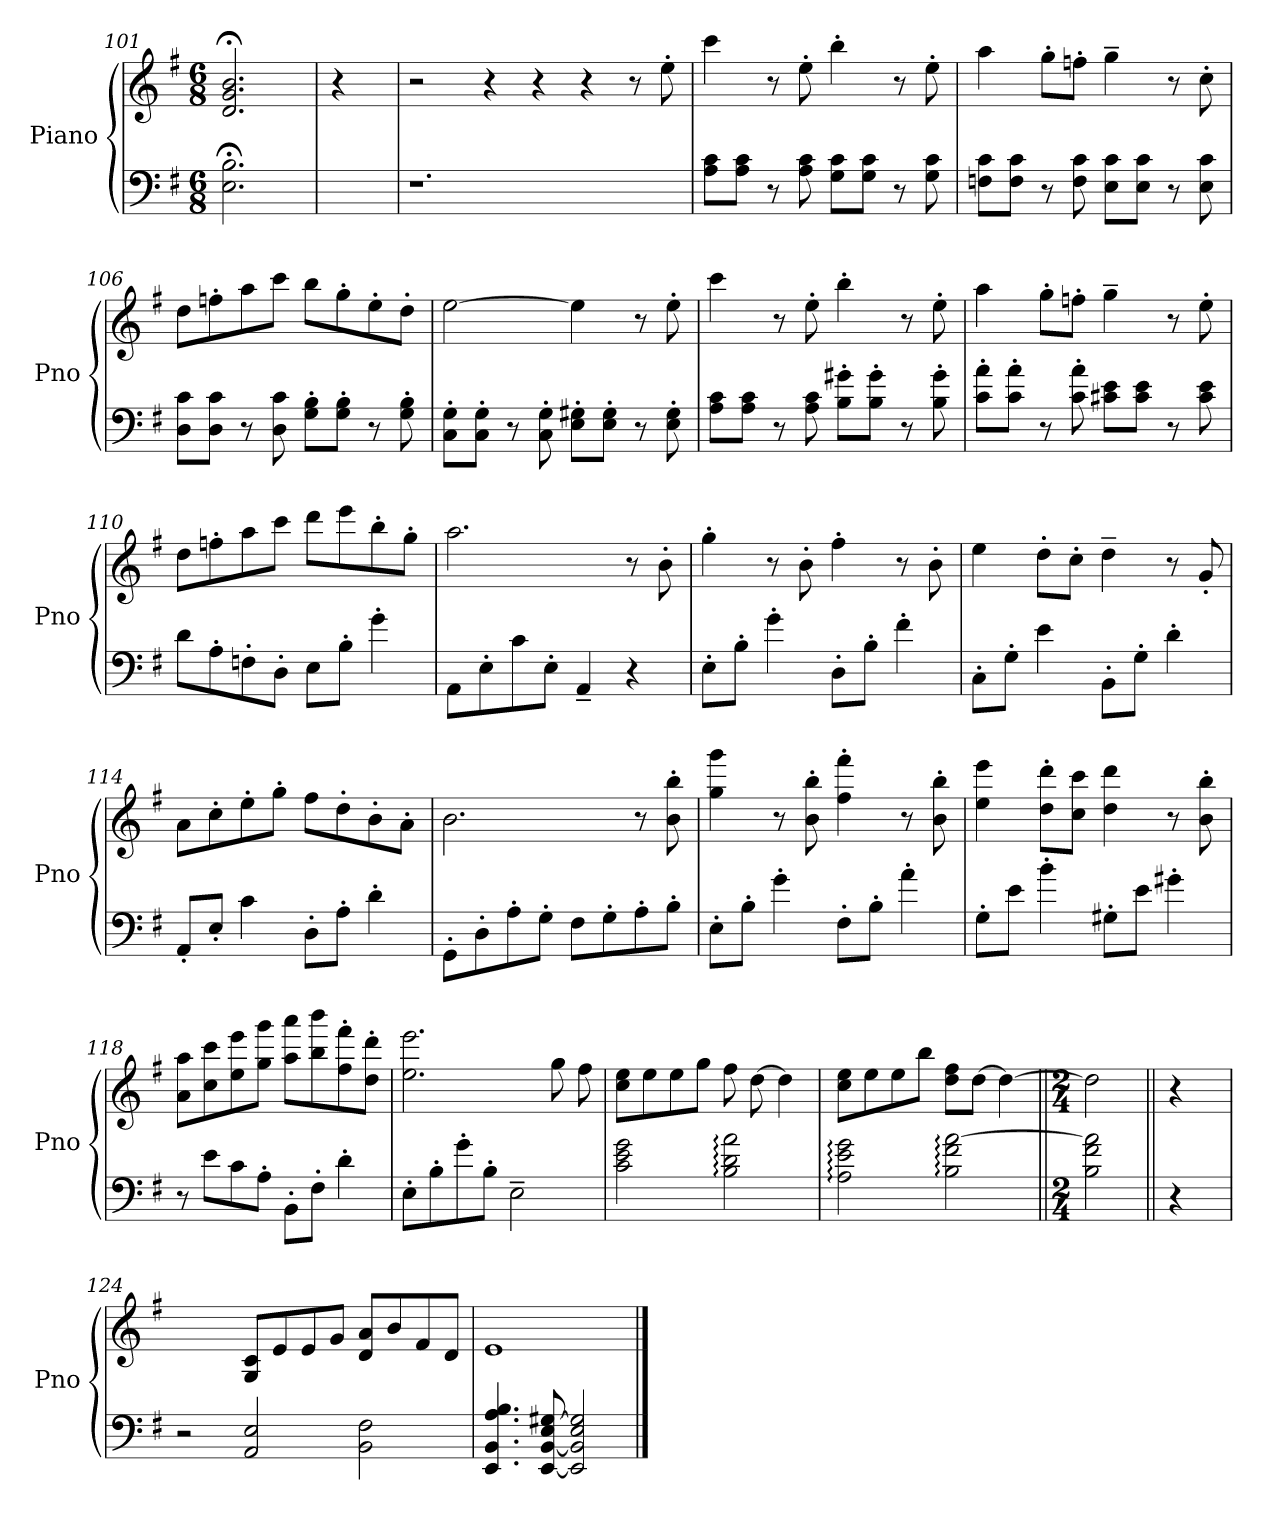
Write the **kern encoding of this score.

**kern	**kern
*part1	*part1
*staff2	*staff1
*I"Piano	*
*I'Pno	*
*clefF4	*clefG2
*k[f#]	*k[f#]
*M6/8	*M6/8
=101	=101
2.E\;< 2.B\;<	2.d/;< 2.g/;< 2.b/;<
=102	=102
4ryy	4r
=103	=103
1.r	2r
.	4r
.	4r
.	4r
.	8r
.	8ee'\
!!LO:LB:g=z
=104	=104
8A\ 8c\L	4ccc\
8A\ 8c\J	.
8r	8r
8A\ 8c\	8ee'\
8G\ 8c\L	4bb'\
8G\ 8c\J	.
8r	8r
8G\ 8c\	8ee'\
=105	=105
8Fn\ 8c\L	4aa\
8F\ 8c\J	.
8r	8gg'\L
8F\ 8c\	8ffn'\J
8E\ 8c\L	4gg~\
8E\ 8c\J	.
8r	8r
8E\ 8c\	8cc'\
=106	=106
8D\ 8c\L	8dd\L
8D\ 8c\J	8ffn'\
8r	8aa\
8D\ 8c\	8ccc\J
8G\' 8B\'L	8bb\L
8G\' 8B\'J	8gg'\
8r	8ee'\
8G\' 8B\'	8dd'\J
!!LO:LB:g=z
=107	=107
8C\' 8G\'L	[2ee\
8C\' 8G\'J	.
8r	.
8C\' 8G\'	.
8E\' 8G#X\'L	4ee\]
8E\' 8G#\'J	.
8r	8r
8E\' 8G#\'	8ee'\
=108	=108
8A\ 8c\L	4ccc\
8A\ 8c\J	.
8r	8r
8A\ 8c\	8ee'\
8B\' 8g#X\'L	4bb'\
8B\' 8g#\'J	.
8r	8r
8B\' 8g#\'	8ee'\
=109	=109
8c\' 8a\'L	4aa\
8c\' 8a\'J	.
8r	8gg'\L
8c\' 8a\'	8ffn'\J
8c#X\ 8e\L	4gg~\
8c#\ 8e\J	.
8r	8r
8c#\ 8e\	8ee'\
=110	=110
8d\L	8dd\L
8A'\	8ffn'\
8Fn'\	8aa\
8D'\J	8ccc\J
8E\L	8ddd\L
8B'\J	8eee\
4g'\	8bb'\
.	8gg'\J
!!LO:LB:g=z
=111	=111
8AA\L	2.aa\
8E'\	.
8c\	.
8E'\J	.
4AA~/	.
4r	8r
.	8b'\
=112	=112
8E'\L	4gg'\
8B'\J	.
4g'\	8r
.	8b'\
8D'\L	4ff#'\
8B'\J	.
4f#'\	8r
.	8b'\
=113	=113
8C'\L	4ee\
8G'\J	.
4e\	8dd'\L
.	8cc'\J
8BB'\L	4dd~\
8G'\J	.
4d'\	8r
.	8g'/
=114	=114
8AA'/L	8a\L
8E'/J	8cc'\
4c\	8ee'\
.	8gg'\J
8D'\L	8ff#\L
8A'\J	8dd'\
4d'\	8b'\
.	8a'\J
=115	=115
8GG'\L	2.b\
8D'\	.
8A'\	.
8G'\J	.
8F#\L	.
8G'\	.
8A'\	8r
8B'\J	8b\' 8bb\'
!!LO:PB:g=z
=116	=116
8E'\L	4gg\ 4ggg\
8B'\J	.
4g'\	8r
.	8b\' 8bb\'
8F#'\L	4ff#\' 4fff#\'
8B'\J	.
4a'\	8r
.	8b\' 8bb\'
=117	=117
8G'\L	4ee\ 4eee\
8e\J	.
4b'\	8dd\' 8ddd\'L
.	8cc\ 8ccc\J
8G#X'\L	4dd\ 4ddd\
8e\J	.
4g#X'\	8r
.	8b\' 8bb\'
=118	=118
8r	8a\ 8aa\L
8e\L	8cc\ 8ccc\
8c\	8ee\ 8eee\
8A'\J	8gg\ 8ggg\J
8BB'\L	8aa\ 8aaa\L
8F#'\J	8bb\ 8bbb\
4d'\	8ff#\' 8fff#\'
.	8dd\' 8ddd\'J
=119	=119
8E'\L	2.ee\ 2.eee\
8B'\	.
8g'\	.
8B'\J	.
2E~\	.
.	8gg\
.	8ff#\
=120	=120
2c\ 2e\ 2g\	8cc\ 8ee\L
.	8ee\
.	8ee\
.	8gg\J
2B\: 2d\: 2a\:	8ff#\
.	[8dd\
.	4dd\]
!!LO:PB:g=z
=121	=121
2A\: 2e\: 2g\:	8cc\ 8ee\L
.	8ee\
.	8ee\
.	8bb\J
2B\: 2f#\: [2a\:	8dd\ 8ff#\L
.	[8dd\J
.	4dd\_
=122||	=122||
*M2/4	*M2/4
2B\ 2f#\ 2a\]	2dd\]
=123||	=123||
4r	4r
=124	=124
2r	2ryy
2AA/ 2E/	8G/ 8c/L
.	8e/
.	8e/
.	8g/J
2BB\ 2F#\	8d/ 8a/L
.	8b/
.	8f#/
.	8d/J
=125	=125
4.EE/ 4.BB/ 4.A/ 4.B/	1e
[8EE/ [8BB/ 8E/ [8G#X/	.
2EE/] 2BB/] 2E/ 2G#/]	.
==	==
*-	*-
